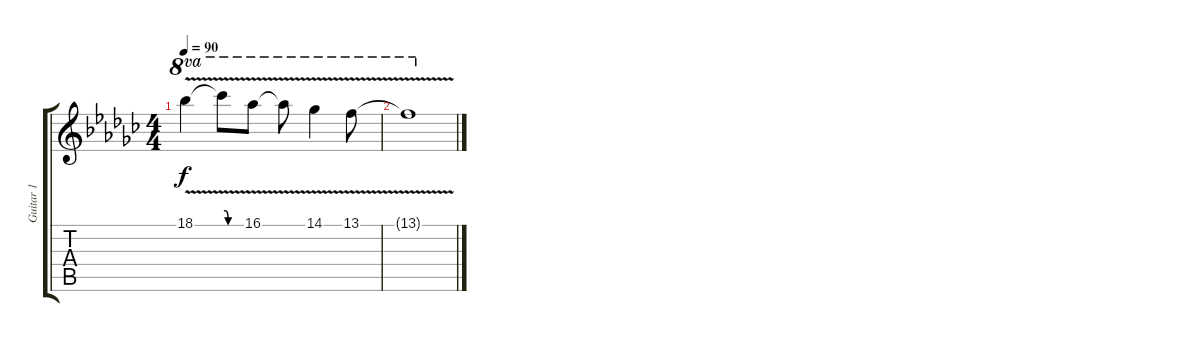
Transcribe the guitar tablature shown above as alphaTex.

\track ("Guitar 1" "Guitar 1") {instrument distortionguitar bank 1}
\staff {score tabs}
\tuning (E4 B3 G3 D3 A2 E2) {hide}
\ts (4 4)
\tempo 90
\clef g2
\ks ebminor
18.1{v t}.4{ot 8va dy f} 18.1{be (custom 0 2 5 2 15 0 60 0) t}.8{ot 8va} 16.1{v}.8{ot 8va volume 0} 16.1{t}.8{ot 8va} 14.1{v}.4{ot 8va} 13.1{v}.8{ot 8va} |
13.1{t}.1{ot 8va}
